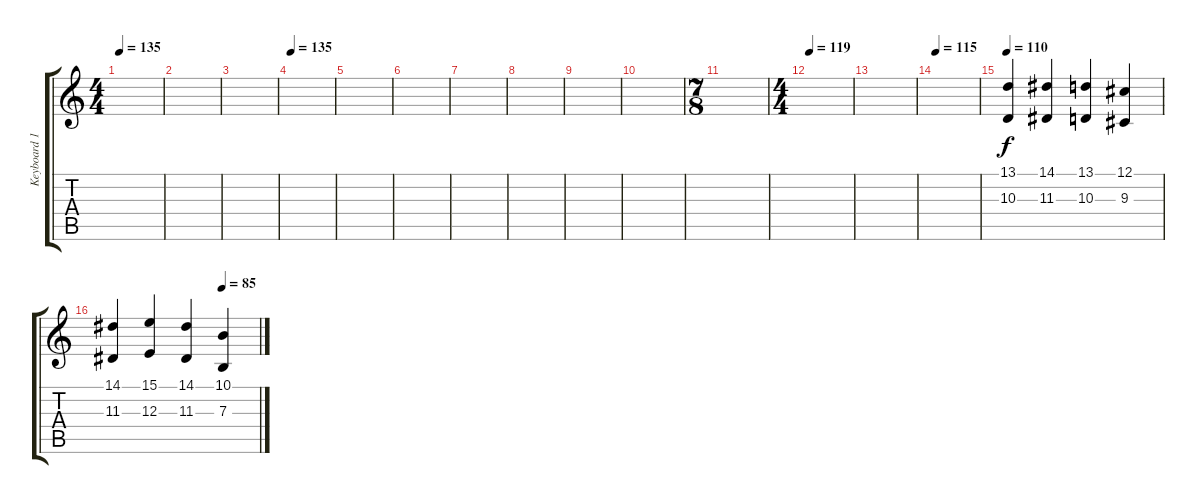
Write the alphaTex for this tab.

\track ("Keyboard 1" "Keyboard 1") {instrument vibraphone}
\staff {score tabs}
\tuning (Db4 Ab3 E3 B2 Gb2 Db2) {hide}
\ts (4 4)
\tempo 135
\clef g2
\ks c
|
|
|
\tempo 135
|
|
|
|
|
|
|
\ts (7 8)
|
\ts (4 4)
\tempo 119
|
|
\tempo 115
|
\tempo 110
(13.1 10.3).4 (14.1 11.3).4 (13.1 10.3).4 (12.1 9.3).4 |
\tempo (85 0.75)
(14.1 11.3).4 (15.1 12.3).4 (14.1 11.3).4 (10.1 7.3).4
